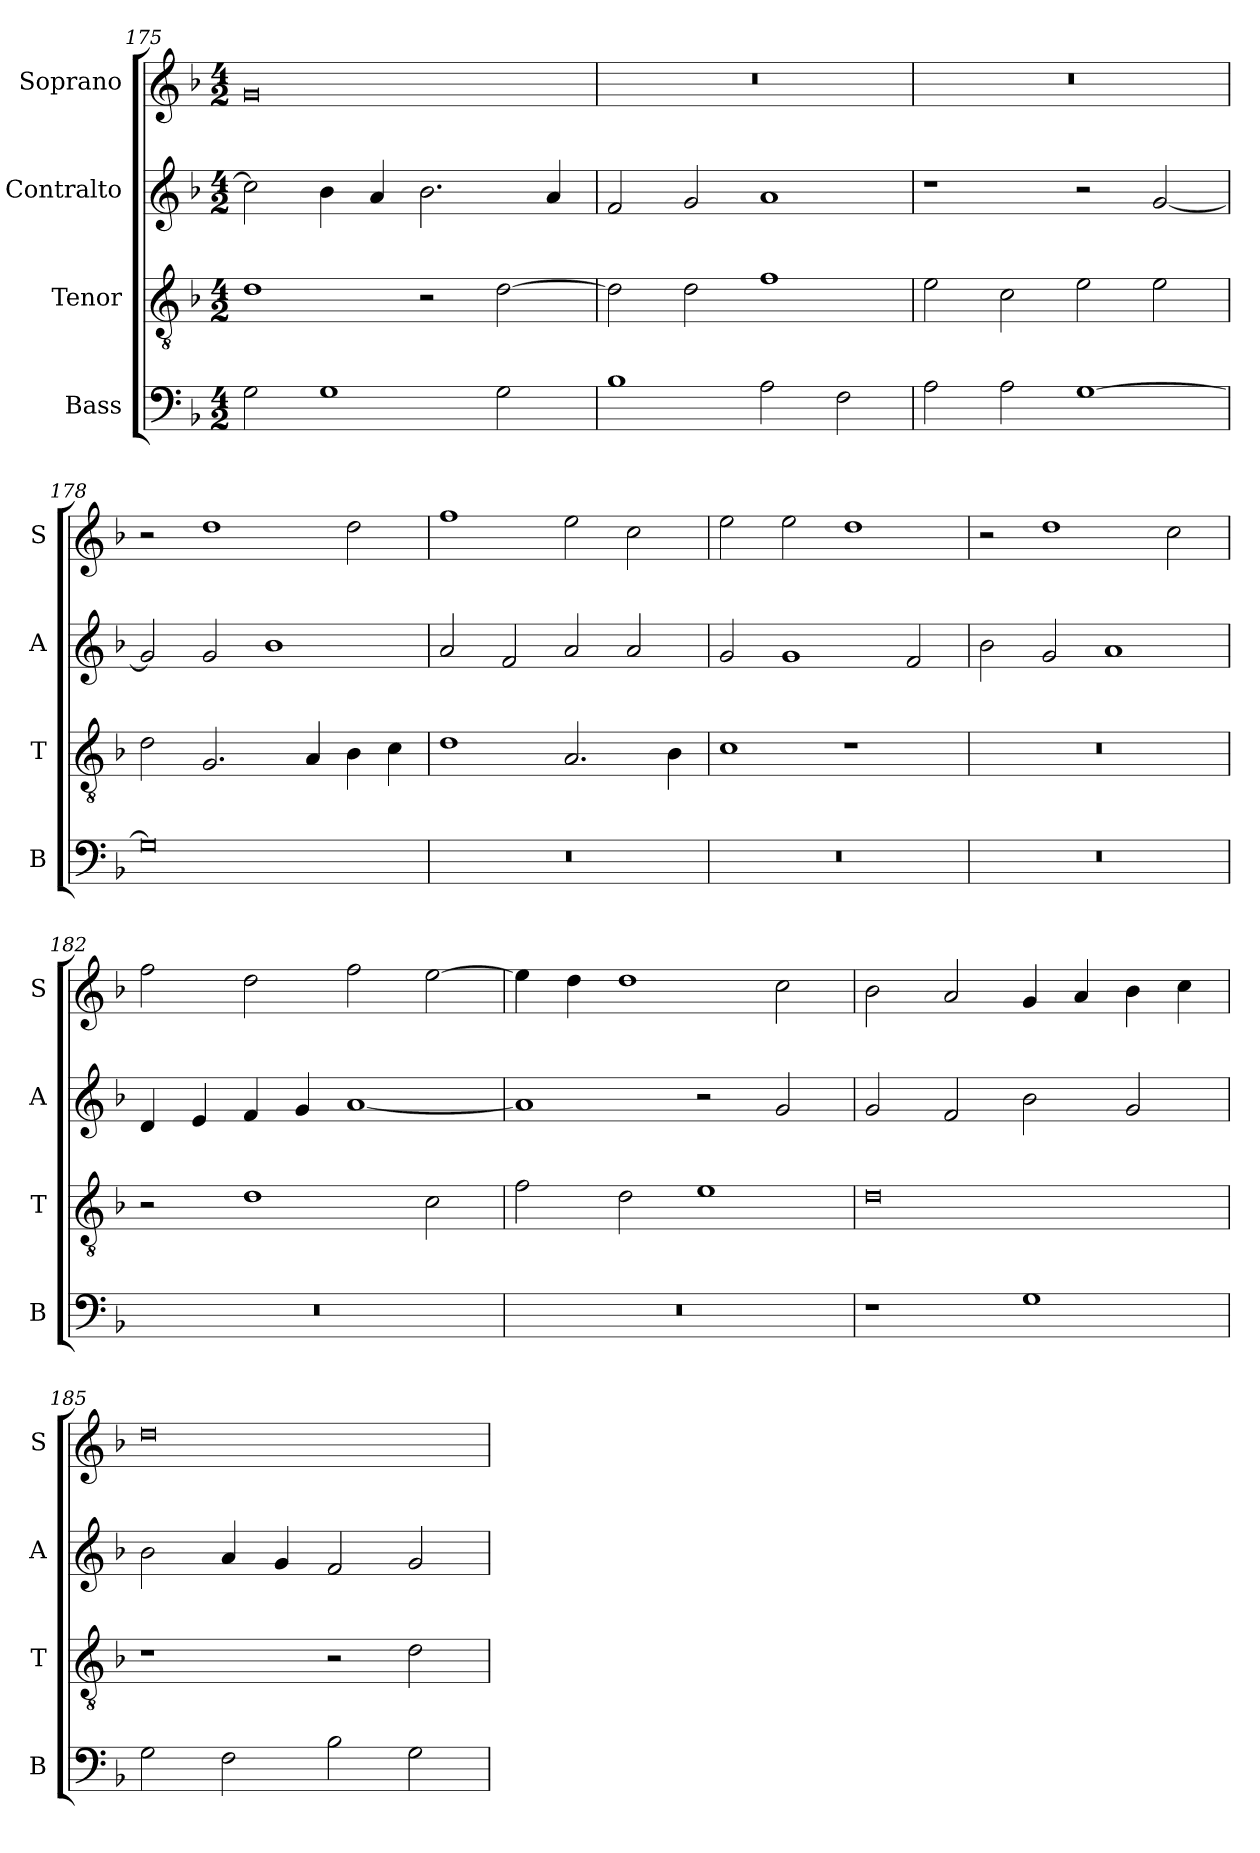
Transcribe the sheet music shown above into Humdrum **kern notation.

**kern	**kern	**kern	**kern
*part4	*part3	*part2	*part1
*staff4	*staff3	*staff2	*staff1
*I"Bass	*I"Tenor	*I"Contralto	*I"Soprano
*I'B	*I'T	*I'A	*I'S
*clefF4	*clefGv2	*clefG2	*clefG2
*k[b-]	*k[b-]	*k[b-]	*k[b-]
*G:dor	*G:dor	*G:dor	*G:dor
*M4/2	*M4/2	*M4/2	*M4/2
=175	=175	=175	=175
2G	1d	2cc]	0g
1G	.	4b-	.
.	.	4a	.
.	2r	2.b-	.
2G	[2d	.	.
.	.	4a	.
=176	=176	=176	=176
1B-	2d]	2f	0r
.	2d	2g	.
2A	1f	1a	.
2F	.	.	.
=177	=177	=177	=177
2A	2e	1r	0r
2A	2c	.	.
[1G	2e	2r	.
.	2e	[2g	.
=178	=178	=178	=178
0G]	2d	2g]	2r
.	2.G	2g	1dd
.	.	1b-	.
.	4A	.	.
.	4B-	.	2dd
.	4c	.	.
=179	=179	=179	=179
0r	1d	2a	1ff
.	.	2f	.
.	2.A	2a	2ee
.	.	2a	2cc
.	4B-	.	.
=180	=180	=180	=180
0r	1c	2g	2ee
.	.	1g	2ee
.	1r	.	1dd
.	.	2f	.
=181	=181	=181	=181
0r	0r	2b-	2r
.	.	2g	1dd
.	.	1a	.
.	.	.	2cc
=182	=182	=182	=182
0r	2r	4d	2ff
.	.	4e	.
.	1d	4f	2dd
.	.	4g	.
.	.	[1a	2ff
.	2c	.	[2ee
=183	=183	=183	=183
0r	2f	1a]	4ee]
.	.	.	4dd
.	2d	.	1dd
.	1e	2r	.
.	.	2g	2cc
=184	=184	=184	=184
1r	0d	2g	2b-
.	.	2f	2a
1G	.	2b-	4g
.	.	.	4a
.	.	2g	4b-
.	.	.	4cc
=185	=185	=185	=185
2G	1r	2b-	0dd
2F	.	4a	.
.	.	4g	.
2B-	2r	2f	.
2G	2d	2g	.
=	=	=	=
*-	*-	*-	*-
